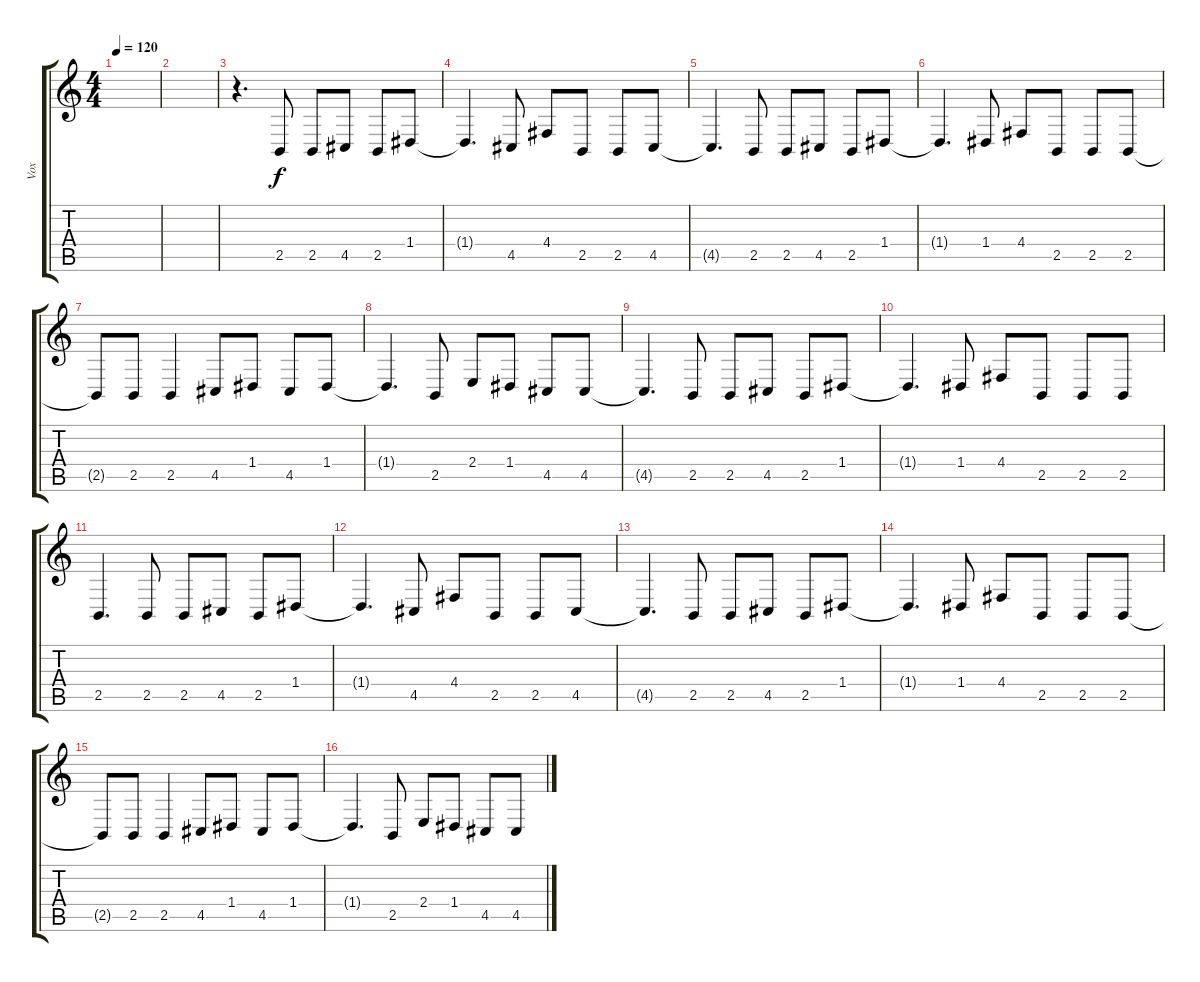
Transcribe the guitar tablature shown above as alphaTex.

\track ("Vox" "Vox") {instrument lead2sawtooth}
\staff {score tabs}
\tuning (E4 B3 G3 D3 A2 E2) {hide}
\ts (4 4)
\tempo 120
\clef g2
\ks c
|
|
r.4{d} 2.5.8 2.5.8 4.5.8 2.5.8 1.4.8 |
1.4{t}.4{d} 4.5.8 4.4.8 2.5.8 2.5.8 4.5.8 |
4.5{t}.4{d} 2.5.8 2.5.8 4.5.8 2.5.8 1.4.8 |
1.4{t}.4{d} 1.4.8 4.4.8 2.5.8 2.5.8 2.5.8 |
2.5{t}.8 2.5.8 2.5.4 4.5.8 1.4.8 4.5.8 1.4.8 |
1.4{t}.4{d} 2.5.8 2.4.8 1.4.8 4.5.8 4.5.8 |
4.5{t}.4{d} 2.5.8 2.5.8 4.5.8 2.5.8 1.4.8 |
1.4{t}.4{d} 1.4.8 4.4.8 2.5.8 2.5.8 2.5.8 |
2.5.4{d} 2.5.8 2.5.8 4.5.8 2.5.8 1.4.8 |
1.4{t}.4{d} 4.5.8 4.4.8 2.5.8 2.5.8 4.5.8 |
4.5{t}.4{d} 2.5.8 2.5.8 4.5.8 2.5.8 1.4.8 |
1.4{t}.4{d} 1.4.8 4.4.8 2.5.8 2.5.8 2.5.8 |
2.5{t}.8 2.5.8 2.5.4 4.5.8 1.4.8 4.5.8 1.4.8 |
1.4{t}.4{d} 2.5.8 2.4.8 1.4.8 4.5.8 4.5.8
